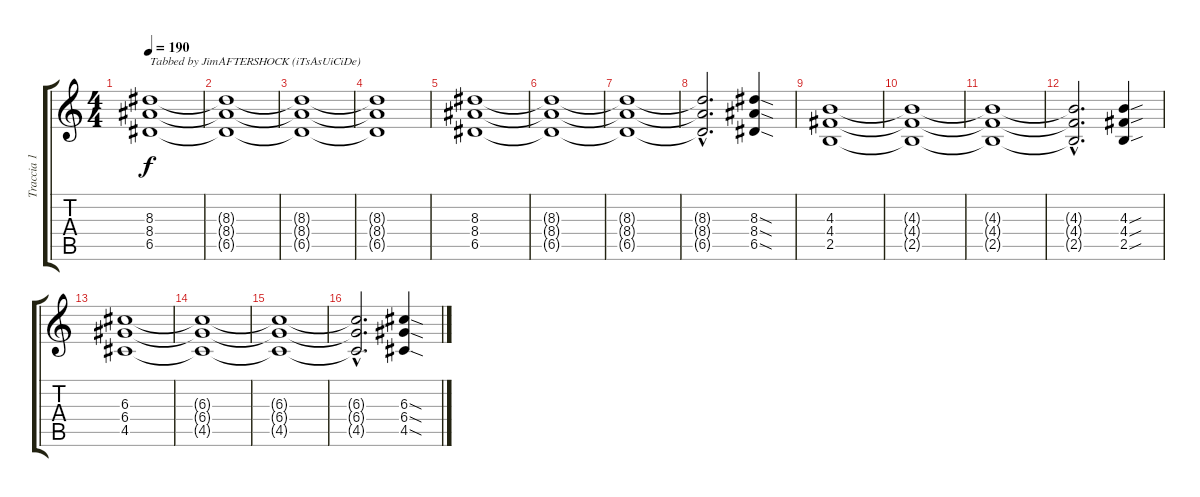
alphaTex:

\track ("Traccia 1" "Traccia 1") {instrument distortionguitar}
\staff {score tabs}
\tuning (E4 B3 G3 D3 A2 E2) {hide}
\ts (4 4)
\tempo 190
\clef g2
\ks c
(8.3 8.4 6.5).1{txt "Tabbed by JimAFTERSHOCK (iTsAsUiCiDe)" dy f instrument distortionguitar} |
(8.3{t} 8.4{t} 6.5{t}).1 |
(8.3{t} 8.4{t} 6.5{t}).1 |
(8.3{t} 8.4{t} 6.5{t}).1 |
(8.3 8.4 6.5).1 |
(8.3{t} 8.4{t} 6.5{t}).1 |
(8.3{t} 8.4{t} 6.5{t}).1 |
(8.3{hac t} 8.4{hac t} 6.5{hac t}).2{d} (8.3{sod} 8.4{sod} 6.5{sod}).4 |
(4.3 4.4 2.5).1 |
(4.3{t} 4.4{t} 2.5{t}).1 |
(4.3{t} 4.4{t} 2.5{t}).1 |
(4.3{hac t} 4.4{hac t} 2.5{hac t}).2{d} (4.3{sou} 4.4{sou} 2.5{sou}).4 |
(6.3 6.4 4.5).1 |
(6.3{t} 6.4{t} 4.5{t}).1 |
(6.3{t} 6.4{t} 4.5{t}).1 |
(6.3{hac t} 6.4{hac t} 4.5{hac t}).2{d} (6.3{sod} 6.4{sod} 4.5{sod}).4
